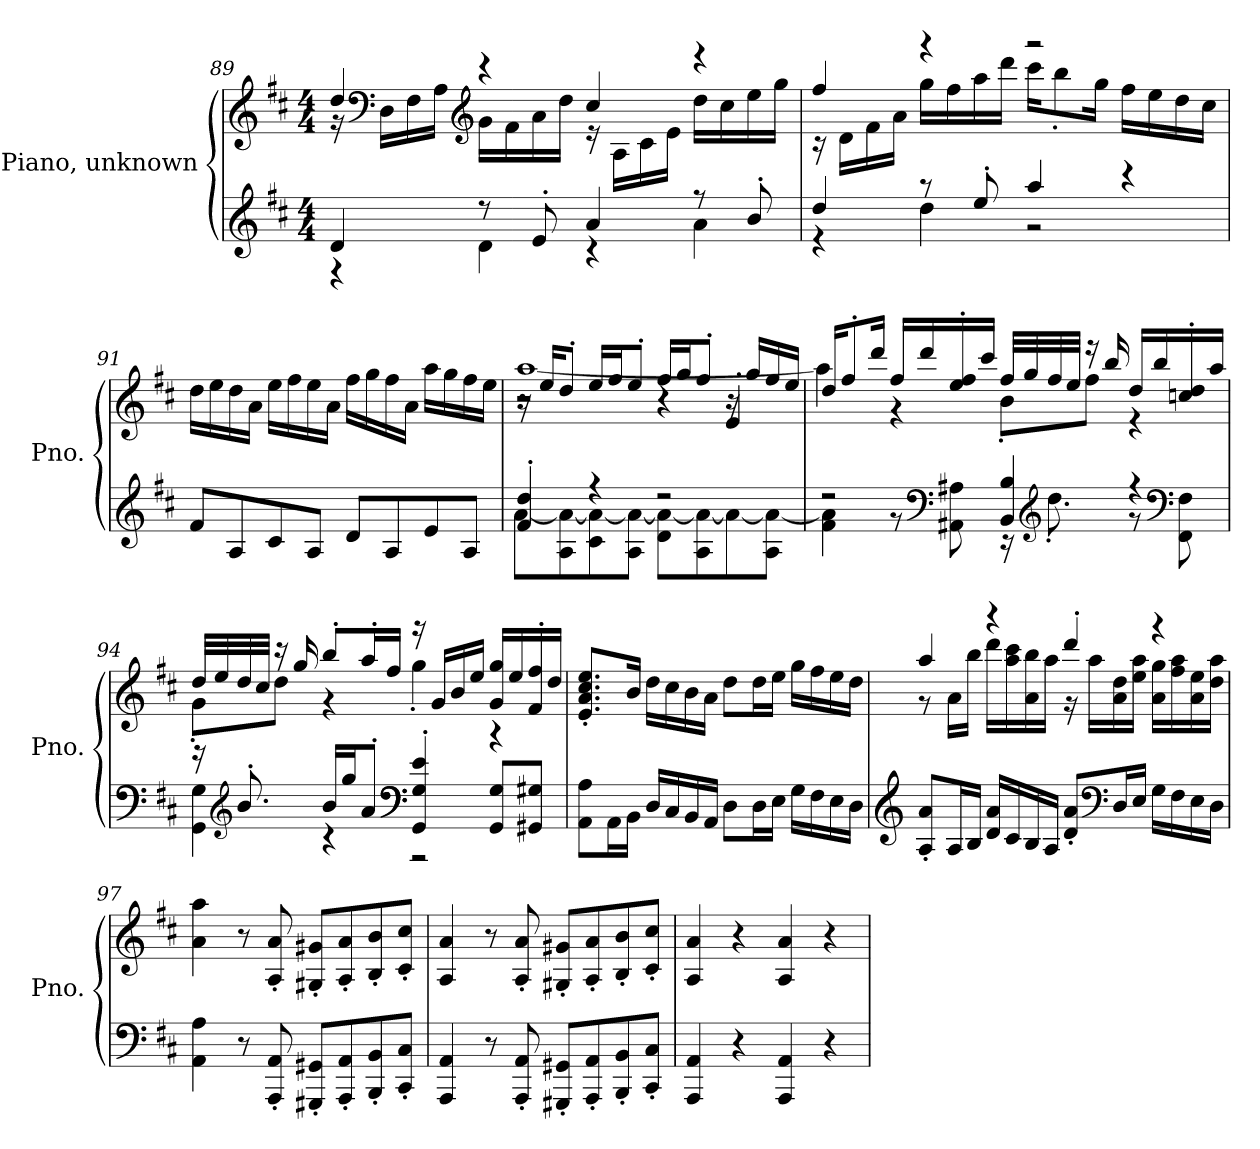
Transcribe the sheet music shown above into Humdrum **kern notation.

**kern	**kern
*part1	*part1
*staff2	*staff1
*I"Piano, unknown	*
*I'Pno.	*
*clefG2	*clefG2
*k[f#c#]	*k[f#c#]
*M4/4	*M4/4
=89	=89
*^	*^
4d/	4r	4dd/	16r
*	*	*clefF4	*
.	.	.	16D\LL
.	.	.	16F#\
.	.	.	16A\JJ
*	*	*clefG2	*
8r	4d\	4r	16g\LL
.	.	.	16f#\
8e'/	.	.	16a\
.	.	.	16dd\JJ
4a/	4r	4cc#/	16r
.	.	.	16A\LL
.	.	.	16c#\
.	.	.	16e\JJ
8r	4a\	4r	16dd\LL
.	.	.	16cc#\
8b'/	.	.	16ee\
.	.	.	16gg\JJ
!!LO:LB:g=z	!!
=90	=90	=90	=90
4dd/	4r	4ff#/	16r
.	.	.	16d\LL
.	.	.	16f#\
.	.	.	16a\JJ
8r	4dd\	4r	16gg\LL
.	.	.	16ff#\
8ee'/	.	.	16aa\
.	.	.	16ddd\JJ
4aa/	2r	2r	16ccc#\KL
.	.	.	8bb'\
.	.	.	16gg\Jk
4r	.	.	16ff#\LL
.	.	.	16ee\
.	.	.	16dd\
.	.	.	16cc#\JJ
*v	*v	*	*
*	*v	*v
=91	=91
8f#/L	16dd\LL
.	16ee\
8A/	16dd\
.	16a\JJ
8c#/	16ee\LL
.	16ff#\
8A/J	16ee\
.	16a\JJ
8d/L	16ff#\LL
.	16gg\
8A/	16ff#\
.	16a\JJ
8e/	16aa\LL
.	16gg\
8A/J	16ff#\
.	16ee\JJ
!!LO:LB:g=z
=92	=92
*^	*^
*	*	*	*^
4f#/' 4dd/'	[8a\L	16r	[1aa	2r
.	.	16ee/KL	.	.
.	8A\ 8a\_	8dd'/J	.	.
4r	8c#\ 8a\_	16ee/LL	.	.
.	.	16ff#/J	.	.
.	8A\ 8a\_J	8ee'/J	.	.
2r	8d\ 8a\_L	16ff#/LL	.	4r
.	.	16gg/J	.	.
.	8A\ 8a\_	8ff#'/J	.	.
.	8a\_	16r	.	4e'/
.	.	16gg/LL	.	.
.	8A\ 8a\_J	16ff#/	.	.
.	.	16ee/JJ	.	.
*	*	*	*v	*v
=93	=93	=93	=93
2r	4f#\ 4a\]	16dd/KL	4aa\]
.	.	8ff#'/	.
.	.	16ddd/Jk	.
.	8r	16ff#/LL	4r
.	.	16ddd/	.
*clefF4	*	*	*
.	8AA#X\ 8A#X\	16ee/' 16ff#/'	.
.	.	16ccc#/JJ	.
4BB/ 4B/	16r	32ff#/LLL	8b'\L
.	.	32gg/	.
*clefG2	*	*	*
.	8.dd'\	32ff#/	.
.	.	32ee/JJJ	.
.	.	16r	8ff#\J
.	.	16bb/	.
4r	8r	16dd/LL	4r
.	.	16bb/	.
*clefF4	*	*	*
.	8FF#\ 8F#\	16ccn/' 16dd/'	.
.	.	16aa/JJ	.
!!LO:LB:g=z	!!
=94	=94	=94	=94
16r	4GG\ 4G\	32dd/LLL	8g'\L
.	.	32ee/	.
*clefG2	*	*	*
8.b'/	.	32dd/	.
.	.	32cc#/JJJ	.
.	.	16r	8dd\J
.	.	16gg/	.
16b/LL	4r	8bb'/L	4r
16gg/J	.	.	.
8a'/J	.	16aa'/L	.
.	.	16ff#/JJ	.
*clefF4	*	*	*
4GG/' 4G/' 4e/'	2r	16r	4gg'\
.	.	16g/LL	.
.	.	16b/	.
.	.	16ee/JJ	.
8GG/ 8G/L	.	16g/ 16gg/LL	4r
.	.	16ee/	.
8GG#X/ 8G#X/J	.	16f#/' 16ff#/'	.
.	.	16dd/JJ	.
*v	*v	*	*
*	*v	*v
=95	=95
8AA\ 8A\L	8.e/' 8.a/' 8.cc#/' 8.ee/'L
16AA\L	.
16BB\JJ	16b/Jk
16D/LL	16dd\LL
16C#/	16cc#\
16BB/	16b\
16AA/JJ	16a\JJ
8D\L	8dd\L
16D\L	16dd\L
16E\JJ	16ee\JJ
16G\LL	16gg\LL
16F#\	16ff#\
16E\	16ee\
16D\JJ	16dd\JJ
!!LO:LB:g=z
=96	=96
*clefG2	*
*	*^
8A/' 8a/'L	4aa/	8r
16A/L	.	16a\LL
16B/JJ	.	16bb\JJ
16d/ 16a/LL	4r	16ddd\LL
16c#/	.	16aa\ 16ccc#\
16B/	.	16a\ 16bb\
16A/JJ	.	16aa\JJ
8d/' 8a/'L	4ddd'/	16r
.	.	16aa\LL
*clefF4	*	*
16D/L	.	16a\ 16dd\
16E/JJ	.	16ee\ 16aa\JJ
16G\LL	4r	16a\ 16gg\LL
16F#\	.	16ff#\ 16aa\
16E\	.	16a\ 16ee\
16D\JJ	.	16dd\ 16aa\JJ
*	*v	*v
=97	=97
4AA\ 4A\	4a\ 4aa\
8r	8r
8AAA/' 8AA/'	8A/' 8a/'
8GGG#X/' 8GG#X/'L	8G#X/' 8g#X/'L
8AAA/' 8AA/'	8A/' 8a/'
8BBB/' 8BB/'	8B/' 8b/'
8CC#/' 8C#/'J	8c#/' 8cc#/'J
=98	=98
4AAA/ 4AA/	4A/ 4a/
8r	8r
8AAA/' 8AA/'	8A/' 8a/'
8GGG#X/' 8GG#X/'L	8G#X/' 8g#X/'L
8AAA/' 8AA/'	8A/' 8a/'
8BBB/' 8BB/'	8B/' 8b/'
8CC#/' 8C#/'J	8c#/' 8cc#/'J
=99	=99
4AAA/ 4AA/	4A/ 4a/
4r	4r
4AAA/ 4AA/	4A/ 4a/
4r	4r
=	=
*-	*-
